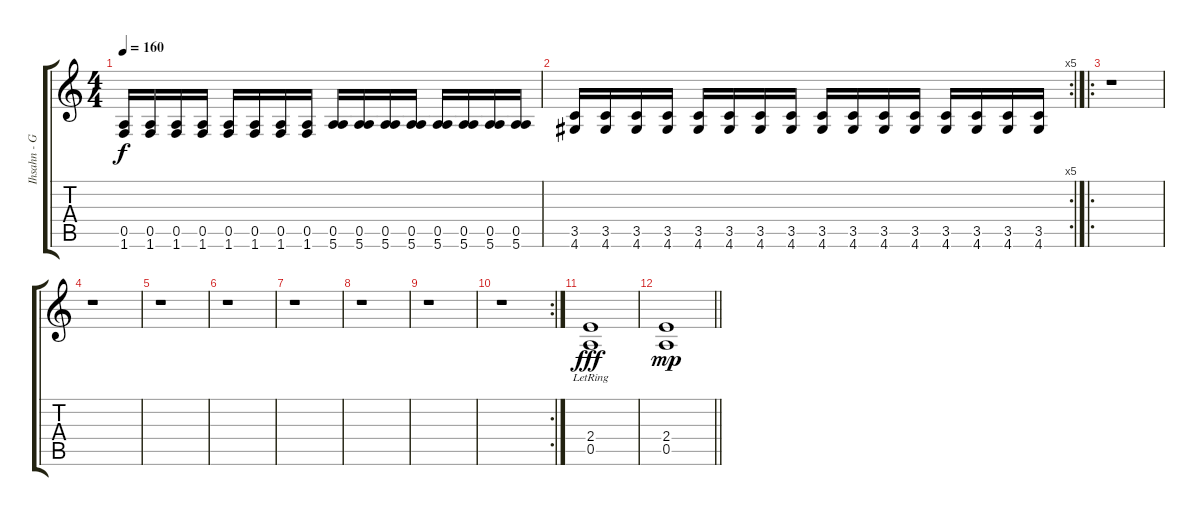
\track ("Ihsahn - Guitar" "Ihsahn - G") {instrument distortionguitar}
\staff {score tabs}
\tuning (E4 B3 G3 D3 A2 E2) {hide}
\ts (4 4)
\tempo 160
\clef g2
\ks c
(0.5 1.6).16{dy f} (0.5 1.6).16 (0.5 1.6).16 (0.5 1.6).16 (0.5 1.6).16 (0.5 1.6).16 (0.5 1.6).16 (0.5 1.6).16 (0.5 5.6).16 (0.5 5.6).16 (0.5 5.6).16 (0.5 5.6).16 (0.5 5.6).16 (0.5 5.6).16 (0.5 5.6).16 (0.5 5.6).16 |
\rc 5
(3.5 4.6).16 (3.5 4.6).16 (3.5 4.6).16 (3.5 4.6).16 (3.5 4.6).16 (3.5 4.6).16 (3.5 4.6).16 (3.5 4.6).16 (3.5 4.6).16 (3.5 4.6).16 (3.5 4.6).16 (3.5 4.6).16 (3.5 4.6).16 (3.5 4.6).16 (3.5 4.6).16 (3.5 4.6).16 |
\ro
r.1 |
r.1 |
r.1 |
r.1 |
r.1 |
r.1 |
r.1 |
\rc 2
r.1 |
(2.4{lr} 0.5{lr}).1{dy fff} |
\barLineRight lightlight
(2.4 0.5).1{dy mp}
